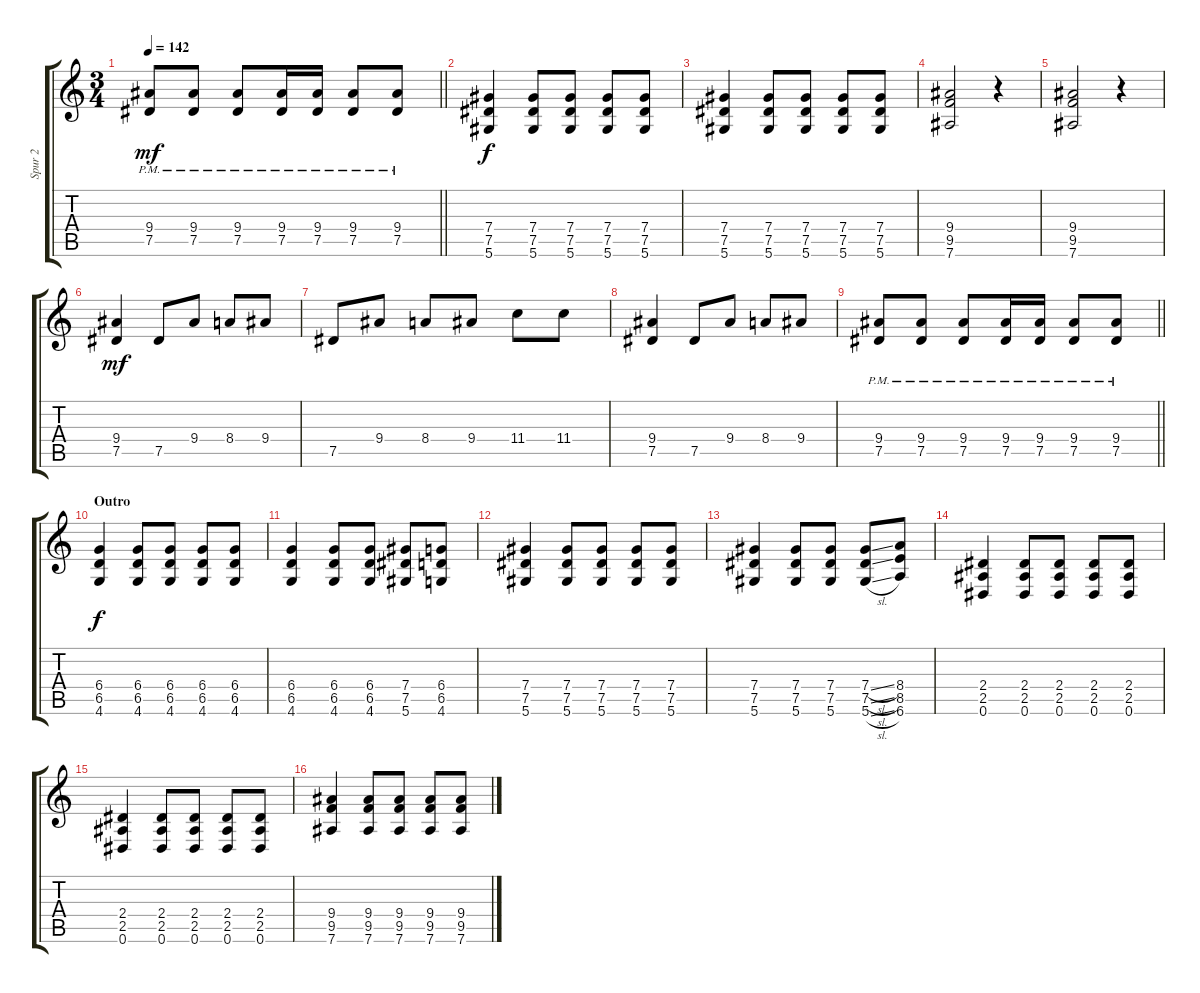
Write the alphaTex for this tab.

\track ("Spur 2" "Spur 2") {instrument distortionguitar}
\staff {score tabs}
\tuning (Eb4 Bb3 Gb3 Db3 Ab2 Eb2) {hide}
\ts (3 4)
\tempo 142
\clef g2
\barLineRight lightlight
\ks c
(9.4{pm} 7.5{pm}).8{dy mf} (9.4{pm} 7.5{pm}).8 (9.4{pm} 7.5{pm}).8 (9.4{pm} 7.5{pm}).16 (9.4{pm} 7.5{pm}).16 (9.4{pm} 7.5{pm}).8 (9.4{pm} 7.5{pm}).8 |
(7.4 7.5 5.6).4{dy f} (7.4 7.5 5.6).8 (7.4 7.5 5.6).8 (7.4 7.5 5.6).8 (7.4 7.5 5.6).8 |
(7.4 7.5 5.6).4 (7.4 7.5 5.6).8 (7.4 7.5 5.6).8 (7.4 7.5 5.6).8 (7.4 7.5 5.6).8 |
(9.4 9.5 7.6).2 r.4 |
(9.4 9.5 7.6).2 r.4 |
(9.4 7.5).4{dy mf} 7.5.8 9.4.8 8.4.8 9.4.8 |
7.5.8 9.4.8 8.4.8 9.4.8 11.4.8 11.4.8 |
(9.4 7.5).4 7.5.8 9.4.8 8.4.8 9.4.8 |
\barLineRight lightlight
(9.4{pm} 7.5{pm}).8 (9.4{pm} 7.5{pm}).8 (9.4{pm} 7.5{pm}).8 (9.4{pm} 7.5{pm}).16 (9.4{pm} 7.5{pm}).16 (9.4{pm} 7.5{pm}).8 (9.4{pm} 7.5{pm}).8 |
\section ("" "Outro")
(6.4 6.5 4.6).4{dy f} (6.4 6.5 4.6).8 (6.4 6.5 4.6).8 (6.4 6.5 4.6).8 (6.4 6.5 4.6).8 |
(6.4 6.5 4.6).4 (6.4 6.5 4.6).8 (6.4 6.5 4.6).8 (7.4 7.5 5.6).8 (6.4 6.5 4.6).8 |
(7.4 7.5 5.6).4 (7.4 7.5 5.6).8 (7.4 7.5 5.6).8 (7.4 7.5 5.6).8 (7.4 7.5 5.6).8 |
(7.4 7.5 5.6).4 (7.4 7.5 5.6).8 (7.4 7.5 5.6).8 (7.4{sl} 7.5{sl} 5.6{sl}).8 (8.4 8.5 6.6).8 |
(2.4 2.5 0.6).4 (2.4 2.5 0.6).8 (2.4 2.5 0.6).8 (2.4 2.5 0.6).8 (2.4 2.5 0.6).8 |
(2.4 2.5 0.6).4 (2.4 2.5 0.6).8 (2.4 2.5 0.6).8 (2.4 2.5 0.6).8 (2.4 2.5 0.6).8 |
(9.4 9.5 7.6).4 (9.4 9.5 7.6).8 (9.4 9.5 7.6).8 (9.4 9.5 7.6).8 (9.4 9.5 7.6).8
